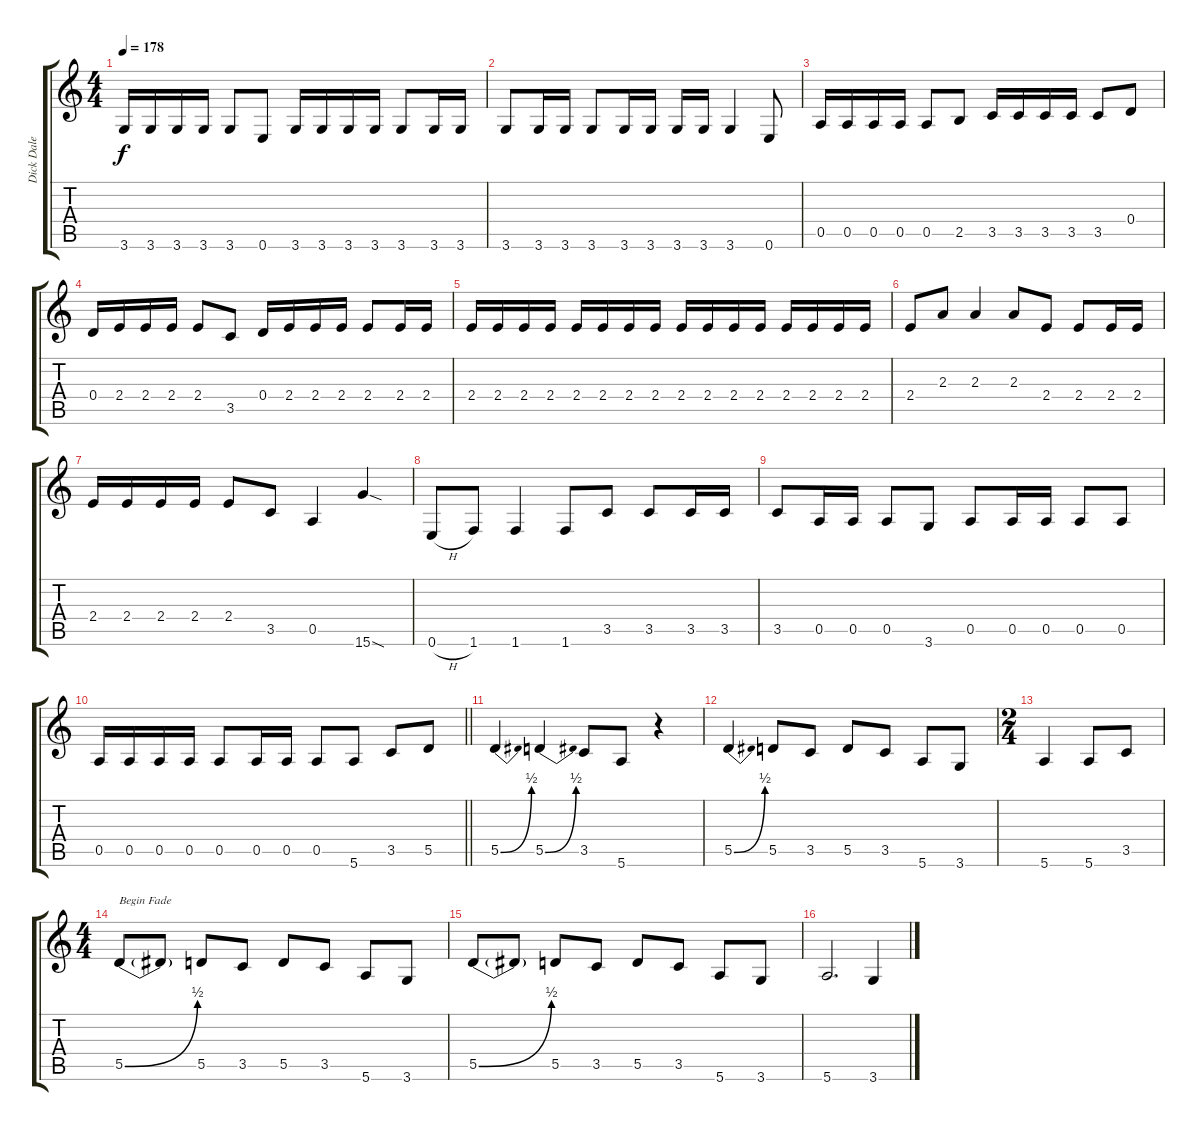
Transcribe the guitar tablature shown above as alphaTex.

\track ("Dick Dale" "Dick Dale") {instrument overdrivenguitar}
\staff {score tabs}
\tuning (E4 B3 G3 D3 A2 E2) {hide}
\ts (4 4)
\tempo 178
\clef g2
\ks c
3.6.16{dy f} 3.6.16 3.6.16 3.6.16 3.6.8 0.6.8 3.6.16 3.6.16 3.6.16 3.6.16 3.6.8 3.6.16 3.6.16 |
3.6.8 3.6.16 3.6.16 3.6.8 3.6.16 3.6.16 3.6.16 3.6.16 3.6.4 0.6.8 |
0.5.16 0.5.16 0.5.16 0.5.16 0.5.8 2.5.8 3.5.16 3.5.16 3.5.16 3.5.16 3.5.8 0.4.8 |
0.4.16 2.4.16 2.4.16 2.4.16 2.4.8 3.5.8 0.4.16 2.4.16 2.4.16 2.4.16 2.4.8 2.4.16 2.4.16 |
2.4.16 2.4.16 2.4.16 2.4.16 2.4.16 2.4.16 2.4.16 2.4.16 2.4.16 2.4.16 2.4.16 2.4.16 2.4.16 2.4.16 2.4.16 2.4.16 |
2.4.8 2.3.8 2.3.4 2.3.8 2.4.8 2.4.8 2.4.16 2.4.16 |
2.4.16 2.4.16 2.4.16 2.4.16 2.4.8 3.5.8 0.5.4 15.6{sod}.4 |
0.6{h}.8 1.6.8 1.6.4 1.6.8 3.5.8 3.5.8 3.5.16 3.5.16 |
3.5.8 0.5.16 0.5.16 0.5.8 3.6.8 0.5.8 0.5.16 0.5.16 0.5.8 0.5.8 |
\barLineRight lightlight
0.5.16 0.5.16 0.5.16 0.5.16 0.5.8 0.5.16 0.5.16 0.5.8 5.6.8 3.5.8 5.5.8 |
5.5{be (bend 0 0 60 2)}.4 5.5{be (bend 0 0 60 2)}.4 3.5.8 5.6.8 r.4 |
5.5{be (bend 0 0 60 2)}.4 5.5.8 3.5.8 5.5.8 3.5.8 5.6.8 3.6.8 |
\ts (2 4)
5.6.4 5.6.8 3.5.8 |
\ts (4 4)
5.5{be (bend 0 0 60 2)}.8{txt "Begin Fade" volume 2} 5.5{t}.8 5.5.8 3.5.8 5.5.8 3.5.8 5.6.8 3.6.8 |
5.5{be (bend 0 0 60 2)}.8 5.5{t}.8 5.5.8 3.5.8 5.5.8 3.5.8 5.6.8 3.6.8 |
5.6.2{d} 3.6.4
